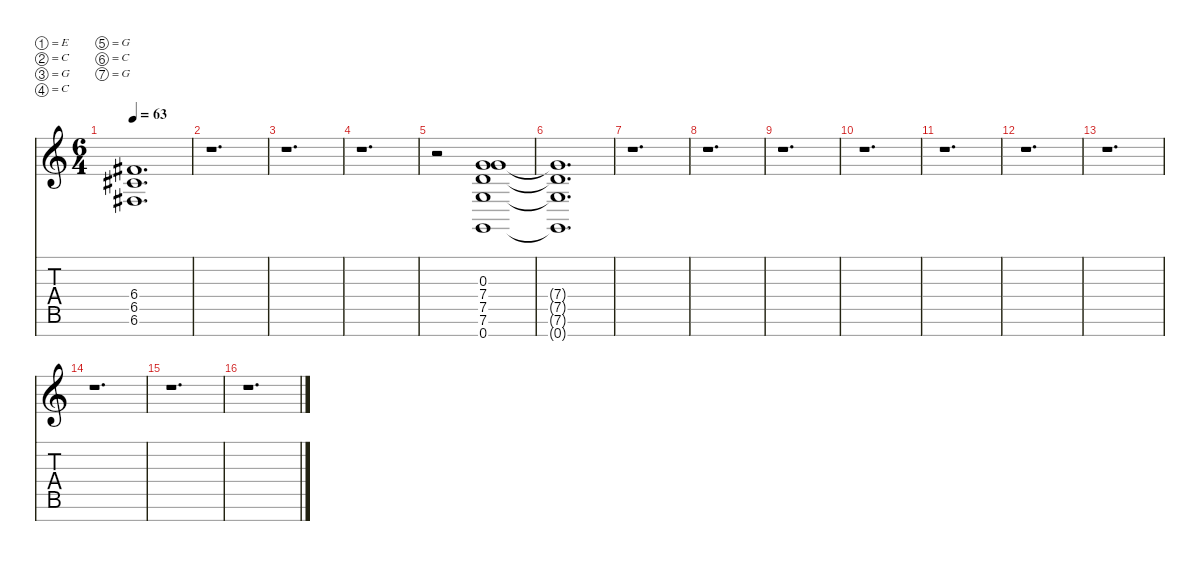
\defaultSystemsLayout 4
\hideDynamics
\bracketExtendMode nobrackets
\singleTrackTrackNamePolicy hidden
\multiTrackTrackNamePolicy hidden
\otherSystemsTrackNameOrientation horizontal
\track ("Guitar 1" "dist.guit.") {defaultSystemsLayout 4 mute instrument distortionguitar}
\staff {score tabs}
\tuning (E4 C4 G3 C3 G2 C2 G1)
\ts (6 4)
\tempo 63
\clef g2
\ks c
(6.4{t acc #} 6.5{t acc #} 6.6{t acc #}).1{d dy f beam Up} |
r.1{d beam Down} |
r.1{d beam Down} |
r.1{d beam Down} |
r.2{beam Down} (0.3 7.4 7.5 7.6 0.7).1{dy mf beam Up} |
(7.4{t} 7.5{t} 7.6{t} 0.7{t}).1{d dy f beam Up} |
r.1{d beam Down} |
r.1{d beam Down} |
r.1{d beam Down} |
r.1{d beam Down} |
r.1{d beam Down} |
r.1{d beam Down} |
r.1{d beam Down} |
r.1{d beam Down} |
r.1{d beam Down} |
r.1{d beam Down}
